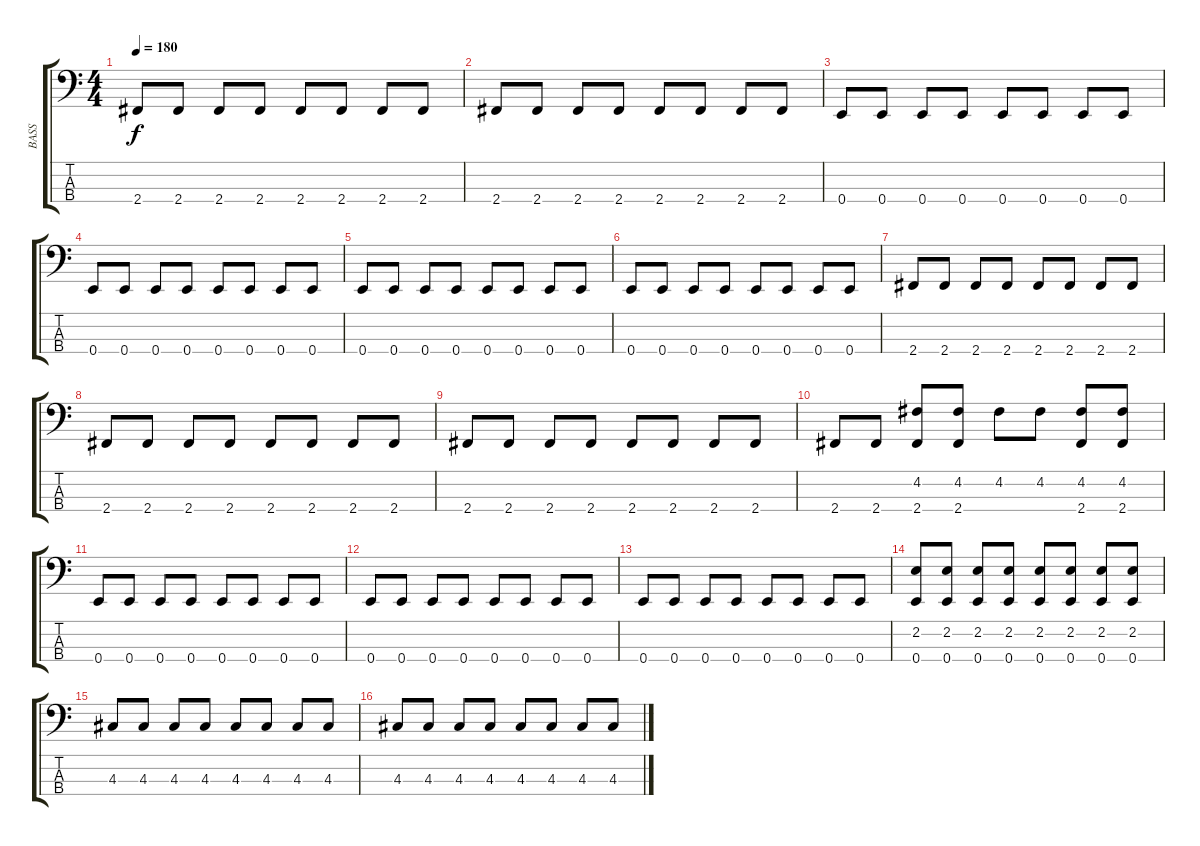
\track ("BASS" "BASS") {instrument electricbasspick}
\staff {score tabs}
\tuning (G2 D2 A1 E1) {hide}
\ts (4 4)
\tempo 180
\clef f4
\ks c
2.4.8{dy f} 2.4.8 2.4.8 2.4.8 2.4.8 2.4.8 2.4.8 2.4.8 |
2.4.8 2.4.8 2.4.8 2.4.8 2.4.8 2.4.8 2.4.8 2.4.8 |
0.4.8 0.4.8 0.4.8 0.4.8 0.4.8 0.4.8 0.4.8 0.4.8 |
0.4.8 0.4.8 0.4.8 0.4.8 0.4.8 0.4.8 0.4.8 0.4.8 |
0.4.8 0.4.8 0.4.8 0.4.8 0.4.8 0.4.8 0.4.8 0.4.8 |
0.4.8 0.4.8 0.4.8 0.4.8 0.4.8 0.4.8 0.4.8 0.4.8 |
2.4.8 2.4.8 2.4.8 2.4.8 2.4.8 2.4.8 2.4.8 2.4.8 |
2.4.8 2.4.8 2.4.8 2.4.8 2.4.8 2.4.8 2.4.8 2.4.8 |
2.4.8 2.4.8 2.4.8 2.4.8 2.4.8 2.4.8 2.4.8 2.4.8 |
2.4.8 2.4.8 (4.2 2.4).8 (4.2 2.4).8 4.2.8 4.2.8 (4.2 2.4).8 (4.2 2.4).8 |
0.4.8 0.4.8 0.4.8 0.4.8 0.4.8 0.4.8 0.4.8 0.4.8 |
0.4.8 0.4.8 0.4.8 0.4.8 0.4.8 0.4.8 0.4.8 0.4.8 |
0.4.8 0.4.8 0.4.8 0.4.8 0.4.8 0.4.8 0.4.8 0.4.8 |
(2.2 0.4).8 (2.2 0.4).8 (2.2 0.4).8 (2.2 0.4).8 (2.2 0.4).8 (2.2 0.4).8 (2.2 0.4).8 (2.2 0.4).8 |
4.3.8 4.3.8 4.3.8 4.3.8 4.3.8 4.3.8 4.3.8 4.3.8 |
4.3.8 4.3.8 4.3.8 4.3.8 4.3.8 4.3.8 4.3.8 4.3.8
